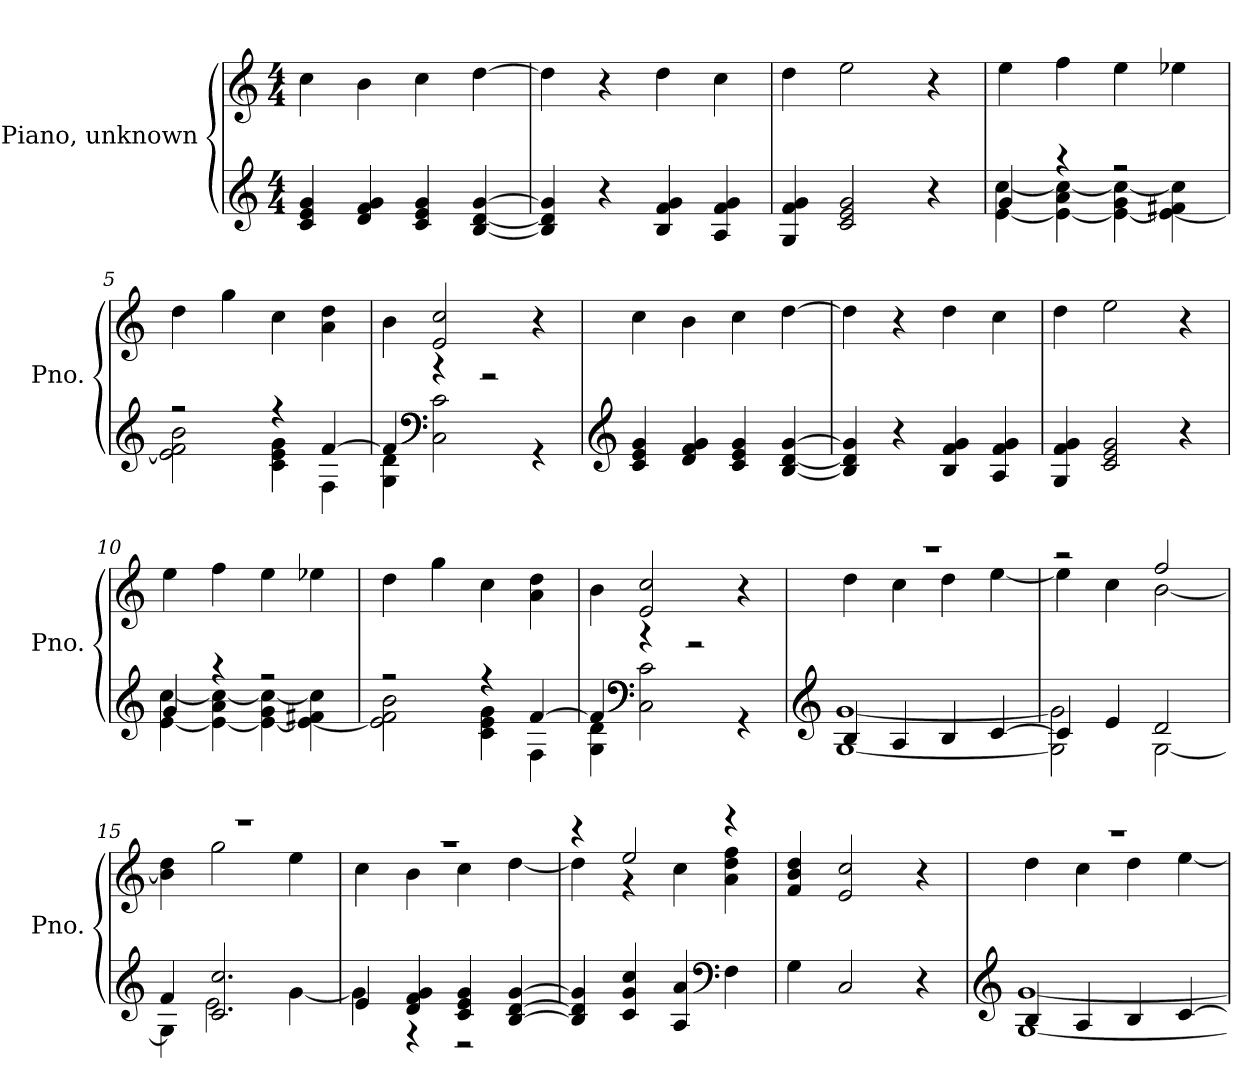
**kern	**kern
*part1	*part1
*staff2	*staff1
*I"Piano, unknown	*
*I'Pno.	*
*clefG2	*clefG2
*k[]	*k[]
*M4/4	*M4/4
*MM120	*MM120
=1	=1
4c/ 4e/ 4g/	4cc\
4d/ 4f/ 4g/	4b\
4c/ 4e/ 4g/	4cc\
[4B/ [4d/ [4g/	[4dd\
=2	=2
4B/] 4d/] 4g/]	4dd\]
4r	4r
4B/ 4f/ 4g/	4dd\
4A/ 4f/ 4g/	4cc\
=3	=3
4G/ 4f/ 4g/	4dd\
2c/ 2e/ 2g/	2ee\
4r	4r
=4	=4
*^	*
4g/	[4e\ [4cc\	4ee\
4r	4e\_ 4a\ 4cc\_	4ff\
2r	4e\_ 4g\ 4cc\_	4ee\
.	4e\_ 4f#X\ 4cc\]	4ee-X\
=5	=5	=5
2r	2e\] 2f\ 2b\	4dd\
.	.	4gg\
4r	4c\ 4e\ 4g\	4cc\
[4f/	4F\	4a\ 4dd\
=6	=6	=6
4f/]	4G\ 4d\	4b\
*clefF4	*	*
4r	2C\ 2c\	2e/ 2cc/
2r	.	.
.	4r	4r
*v	*v	*
!!LO:LB:g=z
=7	=7
*clefG2	*
4c/ 4e/ 4g/	4cc\
4d/ 4f/ 4g/	4b\
4c/ 4e/ 4g/	4cc\
[4B/ [4d/ [4g/	[4dd\
=8	=8
4B/] 4d/] 4g/]	4dd\]
4r	4r
4B/ 4f/ 4g/	4dd\
4A/ 4f/ 4g/	4cc\
=9	=9
4G/ 4f/ 4g/	4dd\
2c/ 2e/ 2g/	2ee\
4r	4r
=10	=10
*^	*
4g/	[4e\ [4cc\	4ee\
4r	4e\_ 4a\ 4cc\_	4ff\
2r	4e\_ 4g\ 4cc\_	4ee\
.	4e\_ 4f#X\ 4cc\]	4ee-X\
=11	=11	=11
2r	2e\] 2f\ 2b\	4dd\
.	.	4gg\
4r	4c\ 4e\ 4g\	4cc\
[4f/	4F\	4a\ 4dd\
=12	=12	=12
4f/]	4G\ 4d\	4b\
*clefF4	*	*
4r	2C\ 2c\	2e/ 2cc/
2r	.	.
.	4r	4r
!!LO:LB:g=z
=13	=13	=13
*clefG2	*	*
*	*	*^
4B/	[1G [1g	1r	4dd\
4A/	.	.	4cc\
4B/	.	.	4dd\
[4c/	.	.	[4ee\
=14	=14	=14	=14
4c/]	2G\] 2g\]	2r	4ee\]
4e/	.	.	4cc\
2d/	[2G\	2ff/	[2b\
=15	=15	=15	=15
4f/	4G\]	1r	4b\] 4dd\
2.c/ 2.cc/	2e\	.	2gg\
.	[4g\	.	4ee\
=16	=16	=16	=16
4e/	4g\]	1r	4cc\
4d/ 4f/ 4g/	4r	.	4b\
4c/ 4e/ 4g/	2r	.	4cc\
[4B/ [4d/ [4g/	.	.	[4dd\
*v	*v	*	*
=17	=17	=17
4B/] 4d/] 4g/]	4r	4dd\]
4c/ 4g/ 4cc/	2ee/	4r
4A/ 4a/	.	4cc\
*clefF4	*	*
4F\	4r	4a\ 4dd\ 4ff\
*	*v	*v
=18	=18
4G\	4f/ 4b/ 4dd/
2C/	2e/ 2cc/
4r	4r
=19	=19
*clefG2	*
*^	*^
4B/	[1G [1g	1r	4dd\
4A/	.	.	4cc\
4B/	.	.	4dd\
[4c/	.	.	[4ee\
*v	*v	*	*
*	*v	*v
=	=
*-	*-
